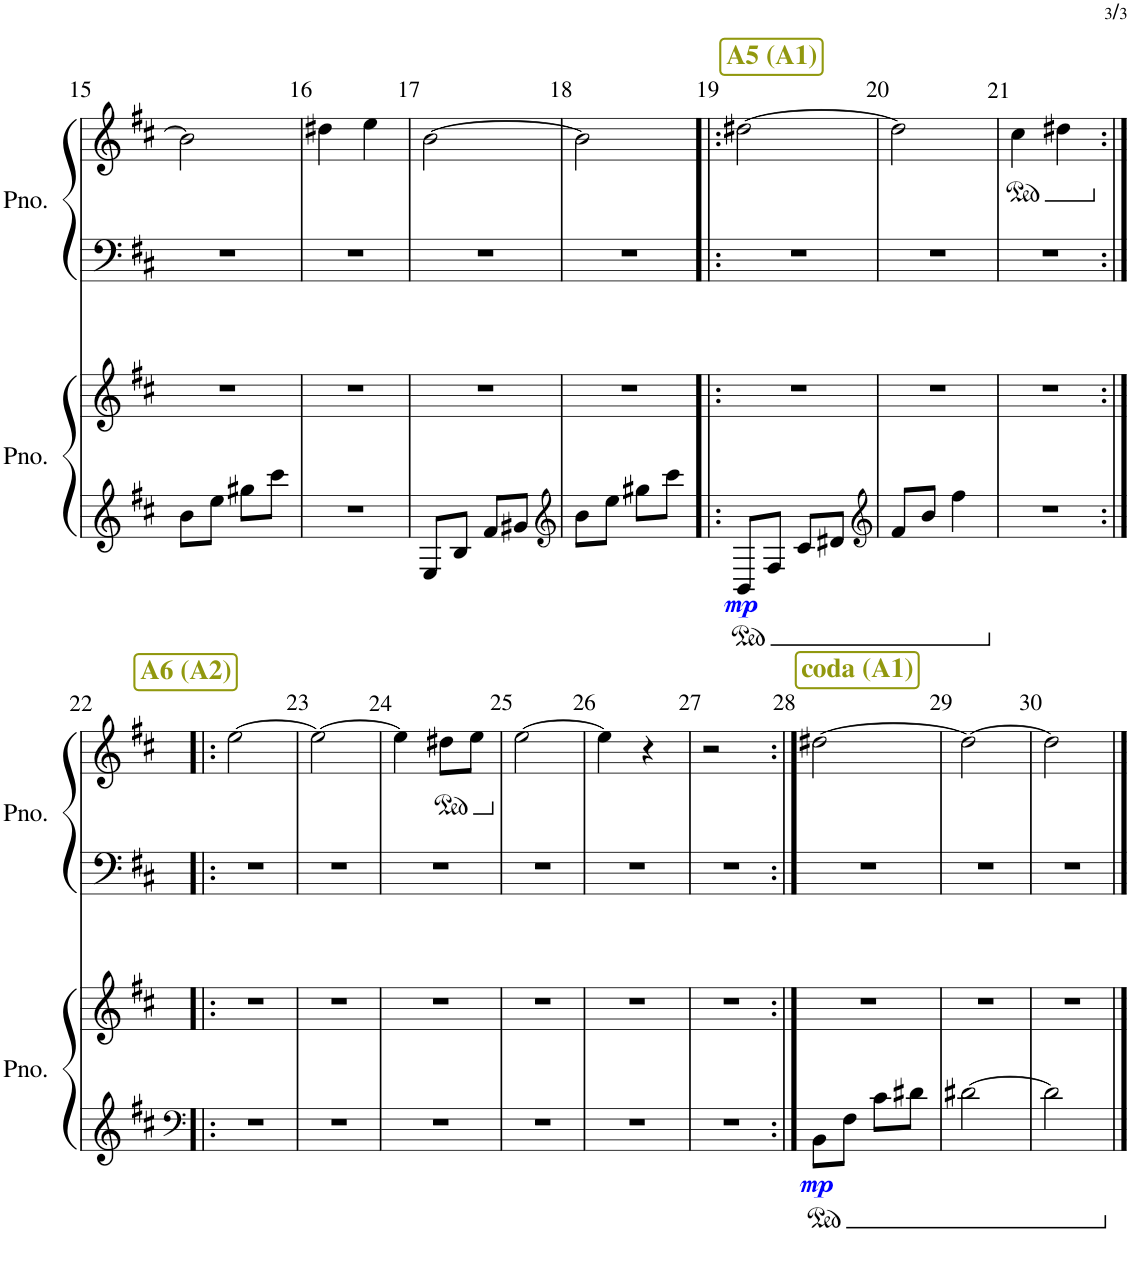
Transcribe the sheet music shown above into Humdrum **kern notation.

**kern	**kern	**dynam	**kern	**kern
*part2	*part2	*part2	*part1	*part1
*staff4	*staff3	*staff3/4	*staff2	*staff1
*I"ピアノ	*	*	*I"ピアノ	*
!!LO:PB:g=z
*clefG2	*clefG2	*	*clefF4	*clefG2
*k[f#c#]	*k[f#c#]	*	*k[f#c#]	*k[f#c#]
*M2/4	*M2/4	*	*M2/4	*M2/4
=15	=15	=15	=15	=15
8b\L	2r	.	2r	2b\]
8ee\J	.	.	.	.
8gg#X\L	.	.	.	.
8ccc#\J	.	.	.	.
=16	=16	=16	=16	=16
2r	2r	.	2r	4dd#X\
.	.	.	.	4ee\
=17	=17	=17	=17	=17
8E/L	2r	.	2r	[2b\
8B/J	.	.	.	.
8f#/L	.	.	.	.
8g#X/J	.	.	.	.
=18	=18	=18	=18	=18
*clefG2	*	*	*	*
8b\L	2r	.	2r	2b\]
8ee\J	.	.	.	.
8gg#X\L	.	.	.	.
8ccc#\J	.	.	.	.
!!LO:REH:place=s1:a:B:cj:color=#91980E:fs=13:t=A5 (A1)
=19!|:	=19!|:	=19!|:	=19!|:	=19!|:
!	!	!LO:DY:b=2	!	!
8BB/L	2r	mp	2r	[2dd#X\
8F#/J	.	.	.	.
8c#/L	.	.	.	.
8d#X/J	.	.	.	.
=20	=20	=20	=20	=20
*clefG2	*	*	*	*
8f#/L	2r	.	2r	2dd#\]
8b/J	.	.	.	.
4ff#\	.	.	.	.
=21	=21	=21	=21	=21
*	*	*	*	*ped
2r	2r	.	2r	4cc#\
.	.	.	.	4dd#X\
!!LO:LB:g=z
!!LO:REH:place=s1:a:B:cj:color=#91980E:fs=13:t=A6 (A2)
=22:|!|:	=22:|!|:	=22:|!|:	=22:|!|:	=22:|!|:
*clefF4	*	*	*	*
*	*	*	*	*Xped
2r	2r	.	2r	[2ee\
=23	=23	=23	=23	=23
2r	2r	.	2r	2ee\_
=24	=24	=24	=24	=24
2r	2r	.	2r	4ee\]
*	*	*	*	*ped
.	.	.	.	8dd#X\L
.	.	.	.	8ee\J
=25	=25	=25	=25	=25
*	*	*	*	*Xped
2r	2r	.	2r	[2ee\
=26	=26	=26	=26	=26
2r	2r	.	2r	4ee\]
.	.	.	.	4r
=27	=27	=27	=27	=27
2r	2r	.	2r	2r
!!LO:REH:place=s1:a:B:cj:color=#91980E:fs=13:t=coda (A1)
=28:|!	=28:|!	=28:|!	=28:|!	=28:|!
!	!	!LO:DY:b=2	!	!
8BB\L	2r	mp	2r	[2dd#X\
8F#\J	.	.	.	.
8c#\L	.	.	.	.
8d#X\J	.	.	.	.
=29	=29	=29	=29	=29
[2d#X\	2r	.	2r	2dd#\_
=30	=30	=30	=30	=30
2d#\]	2r	.	2r	2dd#\]
==	==	==	==	==
*-	*-	*-	*-	*-
